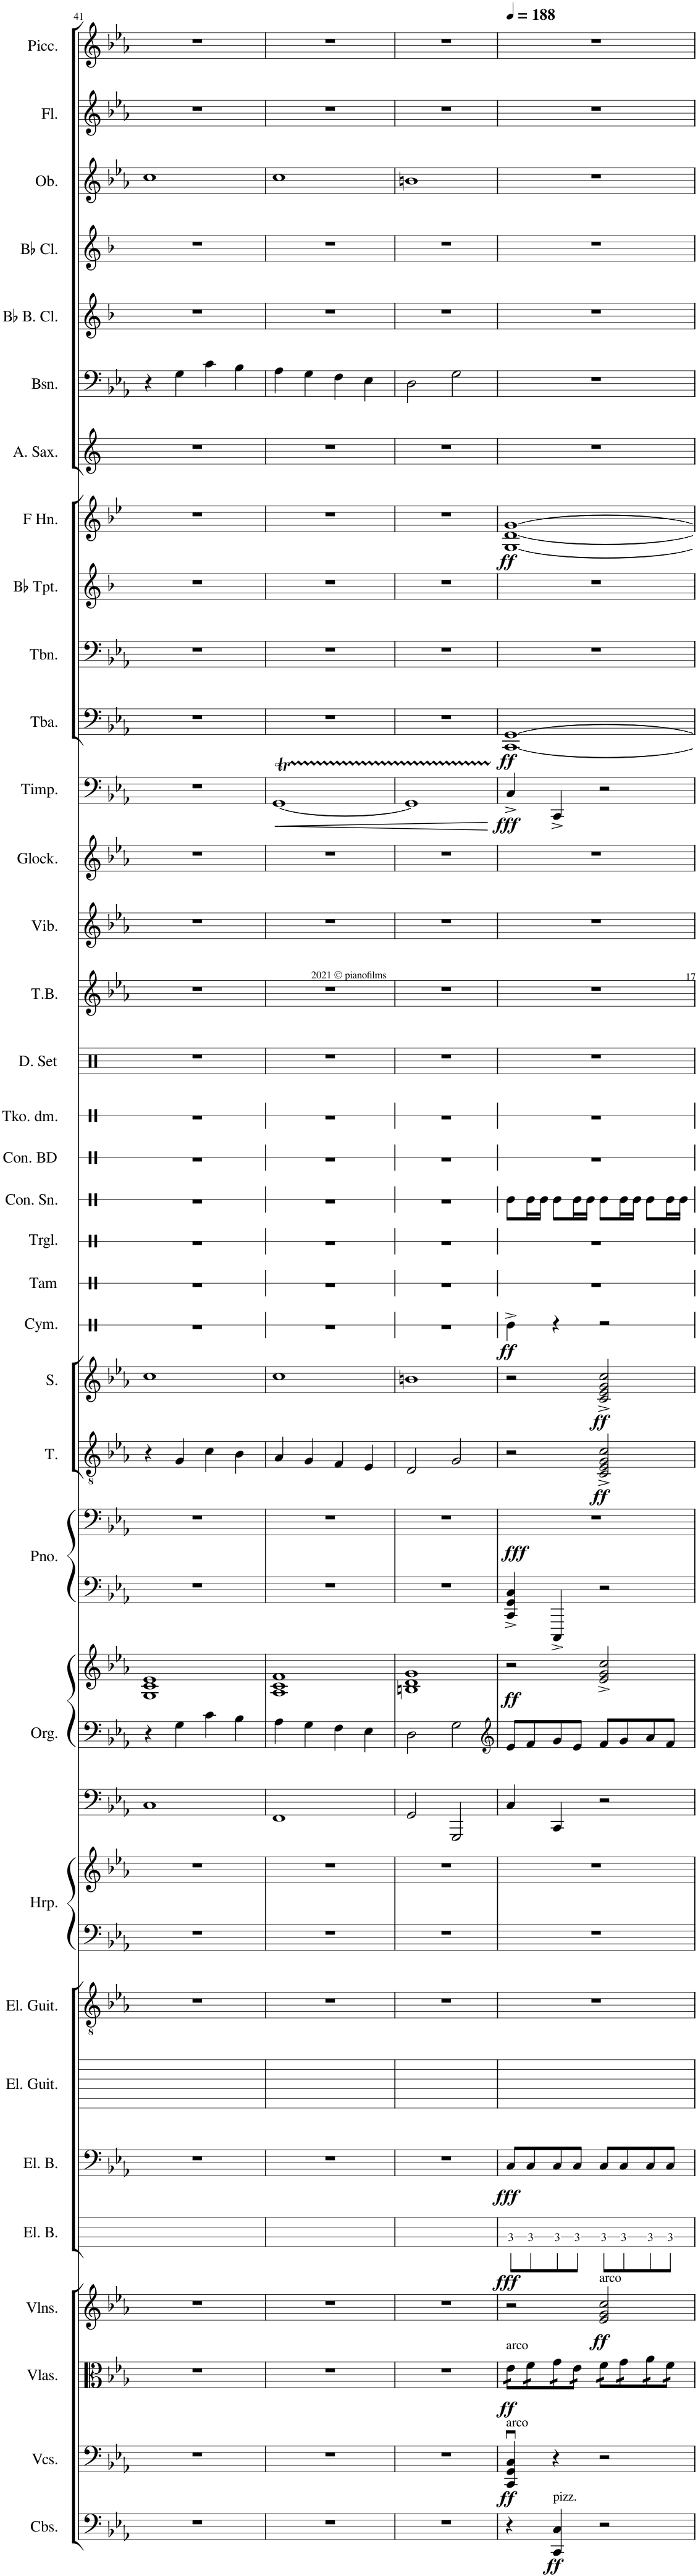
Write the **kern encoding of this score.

**kern	**dynam	**kern	**dynam	**kern	**dynam	**kern	**dynam	**kern	**dynam	**kern	**dynam	**kern	**kern	**kern	**kern	**kern	**kern	**kern	**dynam	**kern	**kern	**dynam	**kern	**dynam	**kern	**dynam	**kern	**dynam	**kern	**kern	**kern	**kern	**kern	**kern	**kern	**kern	**kern	**kern	**dynam	**kern	**dynam	**kern	**kern	**kern	**dynam	**kern	**kern	**kern	**kern	**kern	**kern	**kern
*part35	*part35	*part34	*part34	*part33	*part33	*part32	*part32	*part31	*part31	*part30	*part30	*part29	*part28	*part27	*part27	*part26	*part26	*part26	*part26	*part25	*part25	*part25	*part24	*part24	*part23	*part23	*part22	*part22	*part21	*part20	*part19	*part18	*part17	*part16	*part15	*part14	*part13	*part12	*part12	*part11	*part11	*part10	*part9	*part8	*part8	*part7	*part6	*part5	*part4	*part3	*part2	*part1
*staff39	*staff39	*staff38	*staff38	*staff37	*staff37	*staff36	*staff36	*staff35	*staff35	*staff34	*staff34	*staff33	*staff32	*staff31	*staff30	*staff29	*staff28	*staff27	*staff27/28/29	*staff26	*staff25	*staff25/26	*staff24	*staff24	*staff23	*staff23	*staff22	*staff22	*staff21	*staff20	*staff19	*staff18	*staff17	*staff16	*staff15	*staff14	*staff13	*staff12	*staff12	*staff11	*staff11	*staff10	*staff9	*staff8	*staff8	*staff7	*staff6	*staff5	*staff4	*staff3	*staff2	*staff1
*I"Contrabasses	*	*I"Violoncellos	*	*I"Violas	*	*I"Violins	*	*I"Electric Bass	*	*I"Electric Bass	*	*I"Electric Guitar	*I"Electric Guitar	*I"Harp	*	*I"Organ	*	*	*	*I"Piano	*	*	*I"Tenor	*	*I"Soprano	*	*I"Cymbal	*	*I"Tam-Tam	*I"Triangle	*I"Concert Snare Drum	*I"Concert Bass Drum	*I"Taiko Drum	*I"Drumset	*I"Tubular Bells	*I"Vibraphone	*I"Glockenspiel	*I"Timpani	*	*I"Tuba	*	*I"Trombone	*I"Bb Trumpet	*I"Horn in F	*	*I"Alto Saxophone	*I"Bassoon	*I"Bb Bass Clarinet	*I"Bb Clarinet	*I"Oboe	*I"Flute	*I"Piccolo
*I'Cbs.	*	*I'Vcs.	*	*I'Vlas.	*	*I'Vlns.	*	*I'El. B.	*	*I'El. B.	*	*I'El. Guit.	*I'El. Guit.	*I'Hrp.	*	*I'Org.	*	*	*	*I'Pno.	*	*	*I'T.	*	*I'S.	*	*I'Cym.	*	*I'Tam	*I'Trgl.	*I'Con. Sn.	*I'Con. BD	*I'Tko. dm.	*I'D. Set	*I'T.B.	*I'Vib.	*I'Glock.	*I'Timp.	*	*I'Tba.	*	*I'Tbn.	*I'Bb Tpt.	*	*	*I'A. Sax.	*I'Bsn.	*I'Bb B. Cl.	*I'Bb Cl.	*I'Ob.	*I'Fl.	*I'Picc.
!!LO:PB:g=z
*clefF4	*	*clefF4	*	*clefC3	*	*clefG2	*	*	*	*clefF4	*	*	*clefGv2	*clefF4	*clefG2	*clefF4	*clefF4	*clefG2	*	*clefF4	*clefF4	*	*clefGv2	*	*clefG2	*	*clefX	*	*clefX	*clefX	*clefX	*clefX	*clefX	*clefX	*clefG2	*clefG2	*clefG2	*clefF4	*	*clefF4	*	*clefF4	*clefG2	*clefG2	*	*clefG2	*clefF4	*clefG2	*clefG2	*clefG2	*clefG2	*clefG2
*Trd7c12	*	*	*	*	*	*	*	*Trd7c12	*	*Trd7c12	*	*	*	*	*	*	*	*	*	*	*	*	*	*	*	*	*	*	*	*	*	*	*	*	*	*	*Trd-14c-24	*	*	*	*	*	*Trd1c2	*Trd4c7	*	*Trd5c9	*	*Trd8c14	*Trd1c2	*	*	*Trd-7c-12
*k[b-e-a-]	*	*k[b-e-a-]	*	*k[b-e-a-]	*	*k[b-e-a-]	*	*k[b-e-a-]	*	*k[b-e-a-]	*	*k[b-e-a-]	*k[b-e-a-]	*k[b-e-a-]	*k[b-e-a-]	*k[b-e-a-]	*k[b-e-a-]	*k[b-e-a-]	*	*k[b-e-a-]	*k[b-e-a-]	*	*k[b-e-a-]	*	*k[b-e-a-]	*	*k[]	*	*k[]	*k[]	*k[]	*k[]	*k[]	*k[]	*k[b-e-a-]	*k[b-e-a-]	*k[b-e-a-]	*k[b-e-a-]	*	*k[b-e-a-]	*	*k[b-e-a-]	*k[b-]	*k[b-e-]	*	*k[]	*k[b-e-a-]	*k[b-]	*k[b-]	*k[b-e-a-]	*k[b-e-a-]	*k[b-e-a-]
*M4/4	*	*M4/4	*	*M4/4	*	*M4/4	*	*M4/4	*	*M4/4	*	*M4/4	*M4/4	*M4/4	*M4/4	*M4/4	*M4/4	*M4/4	*	*M4/4	*M4/4	*	*M4/4	*	*M4/4	*	*M4/4	*	*M4/4	*M4/4	*M4/4	*M4/4	*M4/4	*M4/4	*M4/4	*M4/4	*M4/4	*M4/4	*	*M4/4	*	*M4/4	*M4/4	*M4/4	*	*M4/4	*M4/4	*M4/4	*M4/4	*M4/4	*M4/4	*M4/4
=41	=41	=41	=41	=41	=41	=41	=41	=41	=41	=41	=41	=41	=41	=41	=41	=41	=41	=41	=41	=41	=41	=41	=41	=41	=41	=41	=41	=41	=41	=41	=41	=41	=41	=41	=41	=41	=41	=41	=41	=41	=41	=41	=41	=41	=41	=41	=41	=41	=41	=41	=41	=41
1r	.	1r	.	1r	.	1r	.	1r	.	1r	.	1r	1r	1r	1r	1C	4r	1G 1c 1e-	.	1r	1r	.	4r	.	1cc	.	1r	.	1r	1r	1r	1r	1r	1r	1r	1r	1r	1r	.	1r	.	1r	1r	1r	.	1r	4r	1r	1r	1cc	1r	1r
.	.	.	.	.	.	.	.	.	.	.	.	.	.	.	.	.	4G\	.	.	.	.	.	4G/	.	.	.	.	.	.	.	.	.	.	.	.	.	.	.	.	.	.	.	.	.	.	.	4G\	.	.	.	.	.
.	.	.	.	.	.	.	.	.	.	.	.	.	.	.	.	.	4c\	.	.	.	.	.	4c\	.	.	.	.	.	.	.	.	.	.	.	.	.	.	.	.	.	.	.	.	.	.	.	4c\	.	.	.	.	.
.	.	.	.	.	.	.	.	.	.	.	.	.	.	.	.	.	4B-\	.	.	.	.	.	4B-\	.	.	.	.	.	.	.	.	.	.	.	.	.	.	.	.	.	.	.	.	.	.	.	4B-\	.	.	.	.	.
=42	=42	=42	=42	=42	=42	=42	=42	=42	=42	=42	=42	=42	=42	=42	=42	=42	=42	=42	=42	=42	=42	=42	=42	=42	=42	=42	=42	=42	=42	=42	=42	=42	=42	=42	=42	=42	=42	=42	=42	=42	=42	=42	=42	=42	=42	=42	=42	=42	=42	=42	=42	=42
!	!	!	!	!	!	!	!	!	!	!	!	!	!	!	!	!	!	!	!	!	!	!	!	!	!	!	!	!	!	!	!	!	!	!	!	!	!	!	!LO:HP:b	!	!	!	!	!	!	!	!	!	!	!	!	!
1r	.	1r	.	1r	.	1r	.	1r	.	1r	.	1r	1r	1r	1r	1FF	4A-\	1A- 1c 1f	.	1r	1r	.	4A-/	.	1cc	.	1r	.	1r	1r	1r	1r	1r	1r	1r	1r	1r	[1GGt	<	1r	.	1r	1r	1r	.	1r	4A-\	1r	1r	1cc	1r	1r
.	.	.	.	.	.	.	.	.	.	.	.	.	.	.	.	.	4G\	.	.	.	.	.	4G/	.	.	.	.	.	.	.	.	.	.	.	.	.	.	.	.	.	.	.	.	.	.	.	4G\	.	.	.	.	.
.	.	.	.	.	.	.	.	.	.	.	.	.	.	.	.	.	4F\	.	.	.	.	.	4F/	.	.	.	.	.	.	.	.	.	.	.	.	.	.	.	.	.	.	.	.	.	.	.	4F\	.	.	.	.	.
.	.	.	.	.	.	.	.	.	.	.	.	.	.	.	.	.	4E-\	.	.	.	.	.	4E-/	.	.	.	.	.	.	.	.	.	.	.	.	.	.	.	.	.	.	.	.	.	.	.	4E-\	.	.	.	.	.
=43	=43	=43	=43	=43	=43	=43	=43	=43	=43	=43	=43	=43	=43	=43	=43	=43	=43	=43	=43	=43	=43	=43	=43	=43	=43	=43	=43	=43	=43	=43	=43	=43	=43	=43	=43	=43	=43	=43	=43	=43	=43	=43	=43	=43	=43	=43	=43	=43	=43	=43	=43	=43
1r	.	1r	.	1r	.	1r	.	1r	.	1r	.	1r	1r	1r	1r	2GG/	2D\	1Bn 1d 1g	.	1r	1r	.	2D/	.	1bn	.	1r	.	1r	1r	1r	1r	1r	1r	1r	1r	1r	1GGTTT]	.	1r	.	1r	1r	1r	.	1r	2D\	1r	1r	1bn	1r	1r
.	.	.	.	.	.	.	.	.	.	.	.	.	.	.	.	2GGG/	2G\	.	.	.	.	.	2G/	.	.	.	.	.	.	.	.	.	.	.	.	.	.	.	.	.	.	.	.	.	.	.	2G\	.	.	.	.	.
.	.	.	.	.	.	.	.	.	.	.	.	.	.	.	.	.	.	.	.	.	.	.	.	.	.	.	.	.	.	.	.	.	.	.	.	.	.	.	[	.	.	.	.	.	.	.	.	.	.	.	.	.
=44	=44	=44	=44	=44	=44	=44	=44	=44	=44	=44	=44	=44	=44	=44	=44	=44	=44	=44	=44	=44	=44	=44	=44	=44	=44	=44	=44	=44	=44	=44	=44	=44	=44	=44	=44	=44	=44	=44	=44	=44	=44	=44	=44	=44	=44	=44	=44	=44	=44	=44	=44	=44
*	*	*	*	*	*	*	*	*	*	*	*	*	*	*	*	*	*clefG2	*	*	*	*	*	*	*	*	*	*	*	*	*	*	*	*	*	*	*	*	*	*	*	*	*	*	*	*	*	*	*	*	*	*	*
*	*	*	*	*	*	*	*	*	*	*	*	*	*	*	*	*	*	*	*	*	*	*	*	*	*	*	*	*	*	*	*	*	*	*	*	*	*	*	*	*	*	*	*	*	*	*	*	*	*	*	*	*MM188
!	!	!	!	!LO:TX:a:t=arco	!	!	!	!	!	!	!	!	!	!	!	!	!	!	!	!	!	!	!	!	!	!	!	!	!	!	!	!	!	!	!	!	!	!	!	!	!	!	!	!	!	!	!	!	!	!	!	!
!	!	!LO:TX:a:t=arco	!	!	!	!	!	!	!	!	!	!	!	!	!	!	!	!	!	!	!	!	!	!	!	!	!	!	!	!	!	!	!	!	!	!	!	!	!	!	!	!	!	!	!	!	!	!	!	!	!	!
!	!	!	!LO:DY:b	!	!LO:DY:b	!	!	!	!LO:DY:b	!	!LO:DY:b	!	!	!	!	!	!	!	!LO:DY:b	!	!	!LO:DY:b	!	!	!	!	!	!LO:DY:b	!	!	!	!	!	!	!	!	!	!	!LO:DY:b	!	!LO:DY:b	!	!	!	!LO:DY:b	!	!	!	!	!	!	!
*	*	*	*	*tremolo	*	*	*	*	*	*	*	*	*	*	*	*	*	*	*	*	*	*	*	*	*	*	*	*	*	*	*	*	*	*	*	*	*	*	*	*	*	*	*	*	*	*	*	*	*	*	*	*
4r	.	4CC/u 4GG/u 4C/u	ff	16e-\LL	ff	2r	.	8C\L	fff	8C/L	fff	1r	1r	1r	1r	4C/	8e-/L	2r	ff	4CC/^ 4GG/^ 4C/^	1r	fff	2r	.	2r	.	4Re^\	ff	1r	1r	8Re\L	1r	1r	1r	1r	1r	1r	4C^/	fff	[1CC [1GG	ff	1r	1r	[1G [1d [1g	ff	1r	1r	1r	1r	1r	1r	1r
.	.	.	.	16e-\	.	.	.	.	.	.	.	.	.	.	.	.	.	.	.	.	.	.	.	.	.	.	.	.	.	.	.	.	.	.	.	.	.	.	.	.	.	.	.	.	.	.	.	.	.	.	.	.
.	.	.	.	16f\	.	.	.	8C\	.	8C/	.	.	.	.	.	.	8f/	.	.	.	.	.	.	.	.	.	.	.	.	.	16Re\L	.	.	.	.	.	.	.	.	.	.	.	.	.	.	.	.	.	.	.	.	.
.	.	.	.	16f\	.	.	.	.	.	.	.	.	.	.	.	.	.	.	.	.	.	.	.	.	.	.	.	.	.	.	16Re\JJ	.	.	.	.	.	.	.	.	.	.	.	.	.	.	.	.	.	.	.	.	.
!LO:TX:a:t=pizz.	!	!	!	!	!	!	!	!	!	!	!	!	!	!	!	!	!	!	!	!	!	!	!	!	!	!	!	!	!	!	!	!	!	!	!	!	!	!	!	!	!	!	!	!	!	!	!	!	!	!	!	!
!	!LO:DY:b	!	!	!	!	!	!	!	!	!	!	!	!	!	!	!	!	!	!	!	!	!	!	!	!	!	!	!	!	!	!	!	!	!	!	!	!	!	!	!	!	!	!	!	!	!	!	!	!	!	!	!
4CC/ 4C/	ff	4r	.	16g\	.	.	.	8C\	.	8C/	.	.	.	.	.	4CC/	8g/	.	.	4CCC^/	.	.	.	.	.	.	4r	.	.	.	8Re\L	.	.	.	.	.	.	4CC^/	.	.	.	.	.	.	.	.	.	.	.	.	.	.
.	.	.	.	16g\	.	.	.	.	.	.	.	.	.	.	.	.	.	.	.	.	.	.	.	.	.	.	.	.	.	.	.	.	.	.	.	.	.	.	.	.	.	.	.	.	.	.	.	.	.	.	.	.
.	.	.	.	16e-\	.	.	.	8C\J	.	8C/J	.	.	.	.	.	.	8e-/J	.	.	.	.	.	.	.	.	.	.	.	.	.	16Re\L	.	.	.	.	.	.	.	.	.	.	.	.	.	.	.	.	.	.	.	.	.
.	.	.	.	16e-\JJ	.	.	.	.	.	.	.	.	.	.	.	.	.	.	.	.	.	.	.	.	.	.	.	.	.	.	16Re\JJ	.	.	.	.	.	.	.	.	.	.	.	.	.	.	.	.	.	.	.	.	.
!	!	!	!	!	!	!LO:TX:a:t=arco	!	!	!	!	!	!	!	!	!	!	!	!	!	!	!	!	!	!	!	!	!	!	!	!	!	!	!	!	!	!	!	!	!	!	!	!	!	!	!	!	!	!	!	!	!	!
!	!	!	!	!	!	!	!LO:DY:b	!	!	!	!	!	!	!	!	!	!	!	!	!	!	!	!	!LO:DY:b	!	!LO:DY:b	!	!	!	!	!	!	!	!	!	!	!	!	!	!	!	!	!	!	!	!	!	!	!	!	!	!
2r	.	2r	.	16f\LL	.	2e-/ 2g/ 2cc/	ff	8C\L	.	8C/L	.	.	.	.	.	2r	8f/L	2e-/^ 2g/^ 2cc/^	.	2r	.	.	2C/^ 2E-/^ 2G/^ 2c/^	ff	2c/^ 2e-/^ 2g/^ 2cc/^	ff	2r	.	.	.	8Re\L	.	.	.	.	.	.	2r	.	.	.	.	.	.	.	.	.	.	.	.	.	.
.	.	.	.	16f\	.	.	.	.	.	.	.	.	.	.	.	.	.	.	.	.	.	.	.	.	.	.	.	.	.	.	.	.	.	.	.	.	.	.	.	.	.	.	.	.	.	.	.	.	.	.	.	.
.	.	.	.	16g\	.	.	.	8C\	.	8C/	.	.	.	.	.	.	8g/	.	.	.	.	.	.	.	.	.	.	.	.	.	16Re\L	.	.	.	.	.	.	.	.	.	.	.	.	.	.	.	.	.	.	.	.	.
.	.	.	.	16g\	.	.	.	.	.	.	.	.	.	.	.	.	.	.	.	.	.	.	.	.	.	.	.	.	.	.	16Re\JJ	.	.	.	.	.	.	.	.	.	.	.	.	.	.	.	.	.	.	.	.	.
.	.	.	.	16a-\	.	.	.	8C\	.	8C/	.	.	.	.	.	.	8a-/	.	.	.	.	.	.	.	.	.	.	.	.	.	8Re\L	.	.	.	.	.	.	.	.	.	.	.	.	.	.	.	.	.	.	.	.	.
.	.	.	.	16a-\	.	.	.	.	.	.	.	.	.	.	.	.	.	.	.	.	.	.	.	.	.	.	.	.	.	.	.	.	.	.	.	.	.	.	.	.	.	.	.	.	.	.	.	.	.	.	.	.
.	.	.	.	16f\	.	.	.	8C\J	.	8C/J	.	.	.	.	.	.	8f/J	.	.	.	.	.	.	.	.	.	.	.	.	.	16Re\L	.	.	.	.	.	.	.	.	.	.	.	.	.	.	.	.	.	.	.	.	.
.	.	.	.	16f\JJ	.	.	.	.	.	.	.	.	.	.	.	.	.	.	.	.	.	.	.	.	.	.	.	.	.	.	16Re\JJ	.	.	.	.	.	.	.	.	.	.	.	.	.	.	.	.	.	.	.	.	.
*	*	*	*	*Xtremolo	*	*	*	*	*	*	*	*	*	*	*	*	*	*	*	*	*	*	*	*	*	*	*	*	*	*	*	*	*	*	*	*	*	*	*	*	*	*	*	*	*	*	*	*	*	*	*	*
=	=	=	=	=	=	=	=	=	=	=	=	=	=	=	=	=	=	=	=	=	=	=	=	=	=	=	=	=	=	=	=	=	=	=	=	=	=	=	=	=	=	=	=	=	=	=	=	=	=	=	=	=
*-	*-	*-	*-	*-	*-	*-	*-	*-	*-	*-	*-	*-	*-	*-	*-	*-	*-	*-	*-	*-	*-	*-	*-	*-	*-	*-	*-	*-	*-	*-	*-	*-	*-	*-	*-	*-	*-	*-	*-	*-	*-	*-	*-	*-	*-	*-	*-	*-	*-	*-	*-	*-
